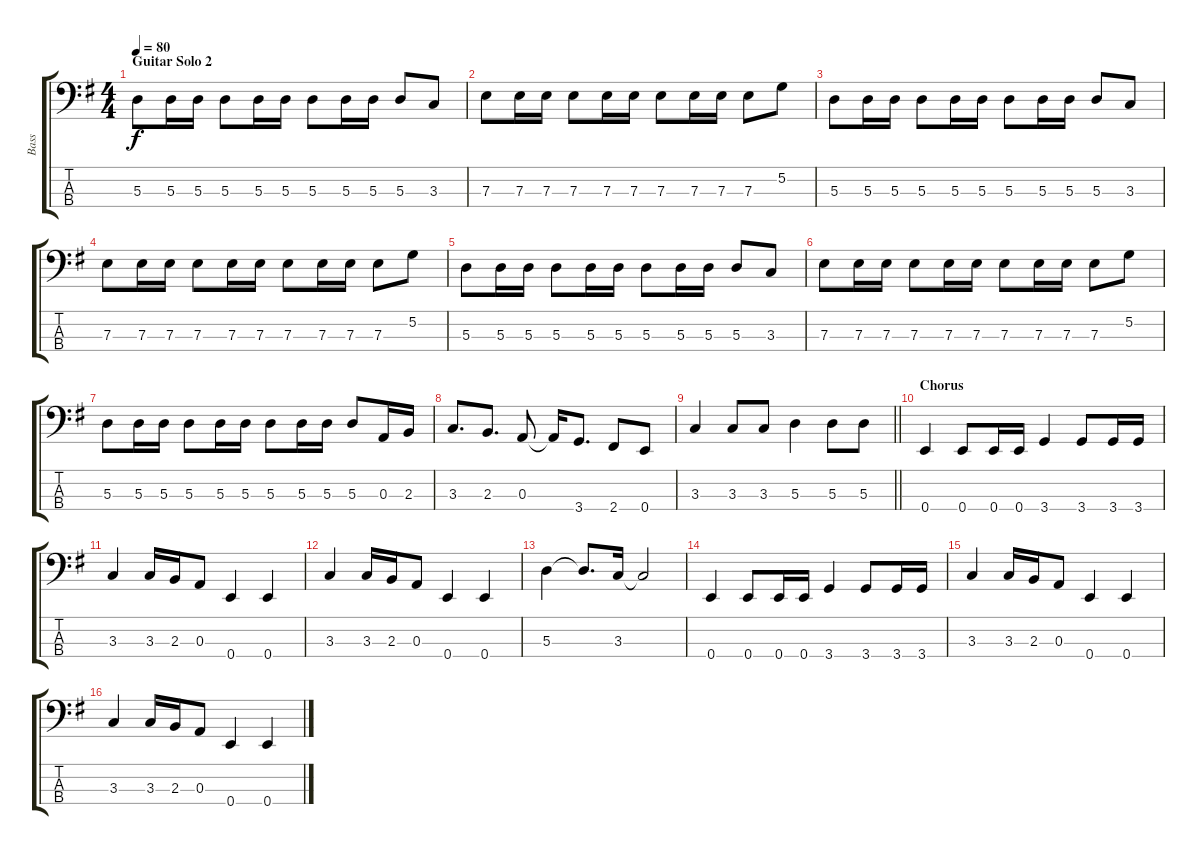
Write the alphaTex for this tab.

\track ("Bass" "Bass") {instrument electricbassfinger}
\staff {score tabs}
\tuning (G2 D2 A1 E1) {hide}
\ts (4 4)
\section ("" "Guitar Solo 2")
\tempo 80
\clef f4
\ks g
5.3.8{dy f} 5.3.16 5.3.16 5.3.8 5.3.16 5.3.16 5.3.8 5.3.16 5.3.16 5.3.8 3.3.8 |
7.3.8 7.3.16 7.3.16 7.3.8 7.3.16 7.3.16 7.3.8 7.3.16 7.3.16 7.3.8 5.2.8 |
5.3.8 5.3.16 5.3.16 5.3.8 5.3.16 5.3.16 5.3.8 5.3.16 5.3.16 5.3.8 3.3.8 |
7.3.8 7.3.16 7.3.16 7.3.8 7.3.16 7.3.16 7.3.8 7.3.16 7.3.16 7.3.8 5.2.8 |
5.3.8 5.3.16 5.3.16 5.3.8 5.3.16 5.3.16 5.3.8 5.3.16 5.3.16 5.3.8 3.3.8 |
7.3.8 7.3.16 7.3.16 7.3.8 7.3.16 7.3.16 7.3.8 7.3.16 7.3.16 7.3.8 5.2.8 |
5.3.8 5.3.16 5.3.16 5.3.8 5.3.16 5.3.16 5.3.8 5.3.16 5.3.16 5.3.8 0.3.16 2.3.16 |
3.3.8{d} 2.3.8{d} 0.3.8 0.3{t}.16 3.4.8{d} 2.4.8 0.4.8 |
\barLineRight lightlight
3.3.4 3.3.8 3.3.8 5.3.4 5.3.8 5.3.8 |
\section ("" "Chorus")
0.4.4 0.4.8 0.4.16 0.4.16 3.4.4 3.4.8 3.4.16 3.4.16 |
3.3.4 3.3.16 2.3.16 0.3.8 0.4.4 0.4.4 |
3.3.4 3.3.16 2.3.16 0.3.8 0.4.4 0.4.4 |
5.3.4 5.3{t}.8{d} 3.3.16 3.3{t}.2 |
0.4.4 0.4.8 0.4.16 0.4.16 3.4.4 3.4.8 3.4.16 3.4.16 |
3.3.4 3.3.16 2.3.16 0.3.8 0.4.4 0.4.4 |
3.3.4 3.3.16 2.3.16 0.3.8 0.4.4 0.4.4
